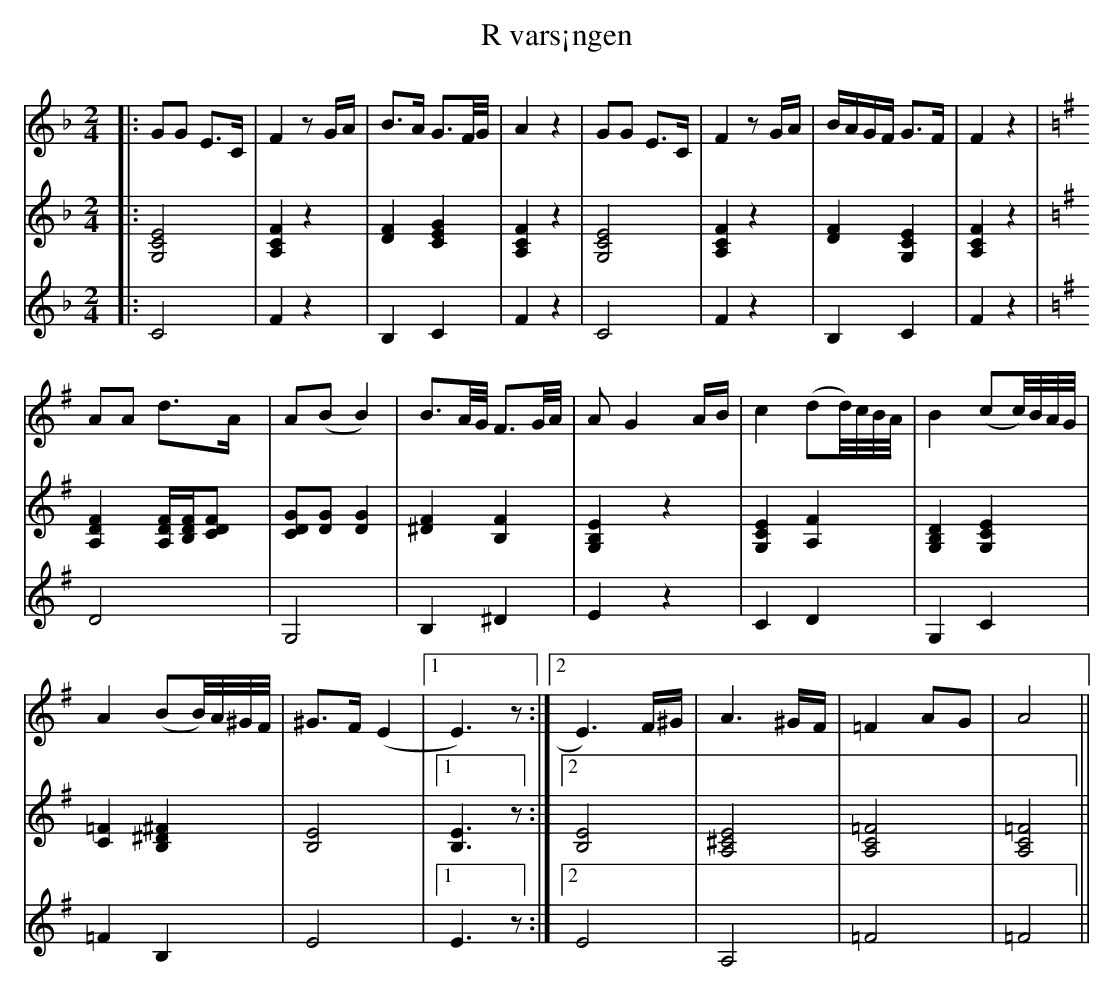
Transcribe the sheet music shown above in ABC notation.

X:1
T: R vars¡ngen
K: F
M: 2/4
V: 1
|: GG E>C | F2zG/A/ | B>A G>F/G// | A2z2 | GG E>C | F2zG/A/ | B/A/G/F/ G>F | F2z2 |
K: G
AA d>A | A(BB2) | B>A/G// F>G/A// | AG2A/B/ | c2(dd//)c//B//A// | B2(cc//)B//A//G// |
A2 (BB//)A//^G//F// | ^G>F(E2 |1 E3)z :|2 E3)F/^G/ | A3^G/F/ | =F2AG | A4 ||
V: 2
M: 2/4
|: [E4C4G,4] | [F2C2A,2]z2 | [F2D2][G2E2C2] | [F2C2A,2]z2 | [E4C4G,4] | [F2C2A,2]z2 | [F2D2][G,2E2C2] | [F2C2A,2]z2 |
K: G
[F2A,2D2][F/A,/D/][F/B,/D/][FCD] | [GCD][GD][G2D2] | [F2^D2][F2B,2] | [E2B,2G,2]z2 | [E2C2G,2][F2A,2] | [G,2D2B,2][G,2E2C2] |
[=F2C2][^F2B,2^D2] | [E4B,4] |1 [E3B,3]z :|2 [E4B,4] | [E4^C4A,4] | [=F4C4A,4] | [=F4A,4C4] ||
V: 6
M: 2/4
|: C4 | F2z2 | B,2C2 | F2z2 | C4 | F2z2 | B,2C2 | F2z2 |
K: G
D4 | G,4 | B,2^D2 | E2z2 | C2D2 | G,2C2 |
=F2B,2 | E4 |1 E3z :|2 E4 | A,4 | =F4 | =F4 ||
